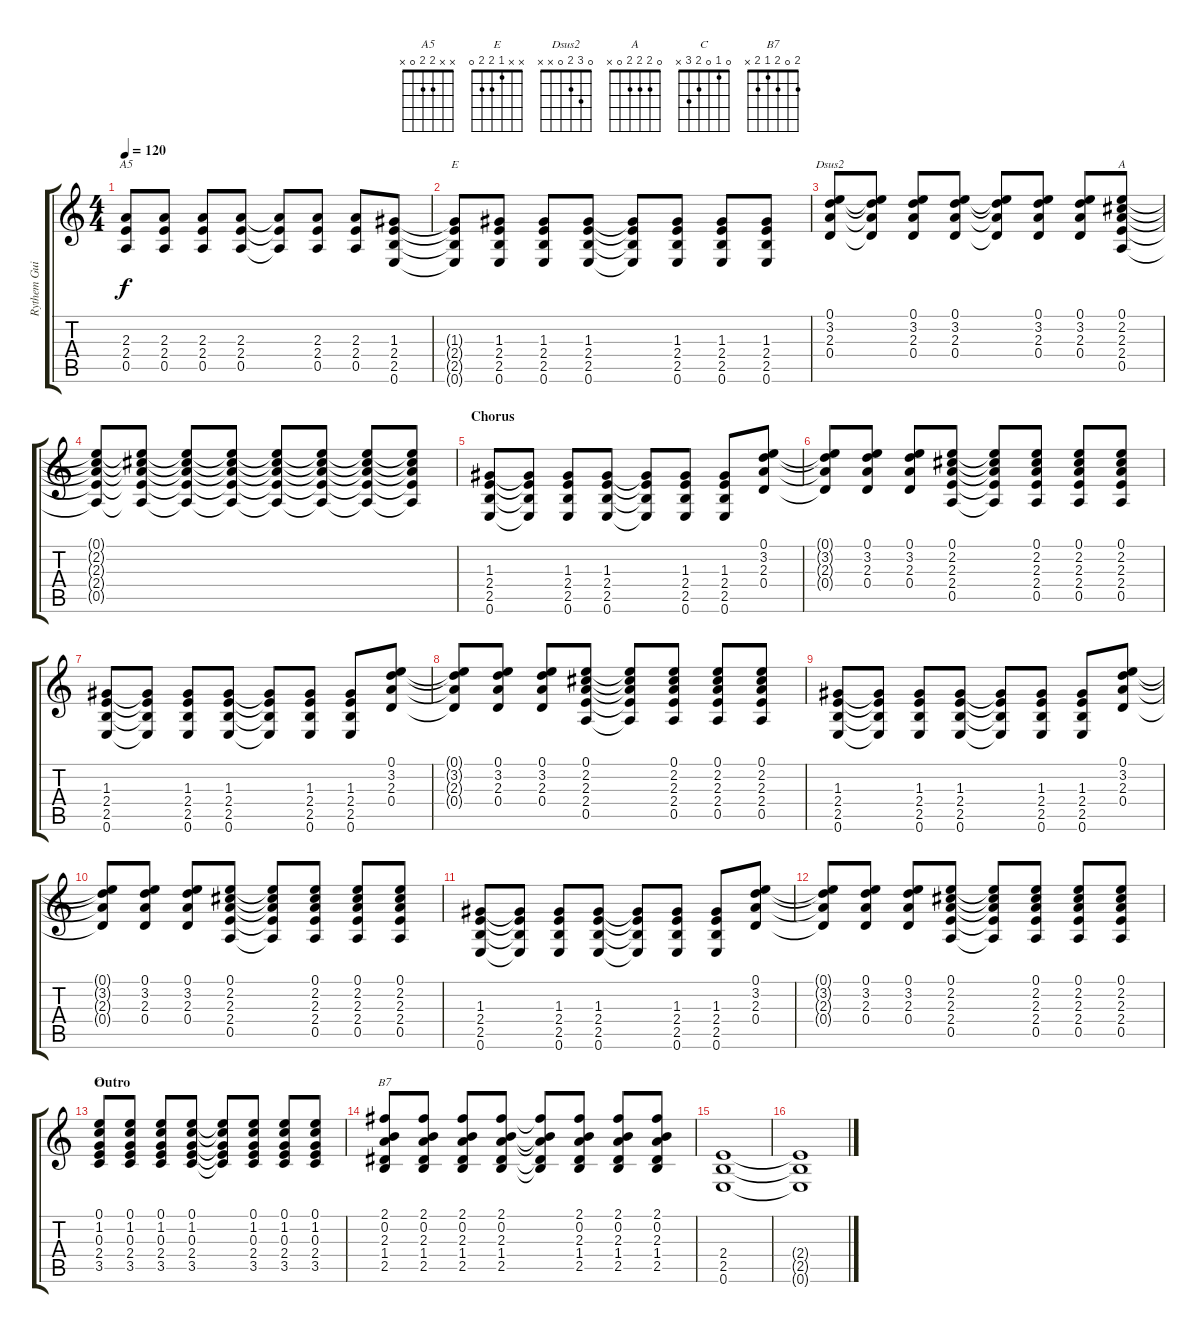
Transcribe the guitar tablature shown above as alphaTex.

\track ("Rythem Guitar" "Rythem Gui") {instrument distortionguitar}
\staff {score tabs}
\tuning (E4 B3 G3 D3 A2 E2) {hide}
\chord ("A5" x x 2 2 0 x)
\chord ("E" x x 1 2 2 0)
\chord ("Dsus2" 0 3 2 0 x x)
\chord ("A" 0 2 2 2 0 x)
\chord ("C" 0 1 0 2 3 x)
\chord ("B7" 2 0 2 1 2 x)
\ts (4 4)
\tempo 120
\clef g2
\ks c
(2.3{t} 2.4{t} 0.5{t}).8{ch "A5" dy f} (2.3 2.4 0.5).8 (2.3 2.4 0.5).8 (2.3 2.4 0.5).8 (2.3{t} 2.4{t} 0.5{t}).8 (2.3 2.4 0.5).8 (2.3 2.4 0.5).8 (1.3 2.4 2.5 0.6).8 |
(1.3{t} 2.4{t} 2.5{t} 0.6{t}).8{ch "E"} (1.3 2.4 2.5 0.6).8 (1.3 2.4 2.5 0.6).8 (1.3 2.4 2.5 0.6).8 (1.3{t} 2.4{t} 2.5{t} 0.6{t}).8 (1.3 2.4 2.5 0.6).8 (1.3 2.4 2.5 0.6).8 (1.3 2.4 2.5 0.6).8 |
(0.1 3.2 2.3 0.4).8{ch "Dsus2"} (0.1{t} 3.2{t} 2.3{t} 0.4{t}).8 (0.1 3.2 2.3 0.4).8 (0.1 3.2 2.3 0.4).8 (0.1{t} 3.2{t} 2.3{t} 0.4{t}).8 (0.1 3.2 2.3 0.4).8 (0.1 3.2 2.3 0.4).8 (0.1 2.2 2.3 2.4 0.5).8{ch "A"} |
(0.1{t} 2.2{t} 2.3{t} 2.4{t} 0.5{t}).8 (0.1{t} 2.2{t} 2.3{t} 2.4{t} 0.5{t}).8 (0.1{t} 2.2{t} 2.3{t} 2.4{t} 0.5{t}).8 (0.1{t} 2.2{t} 2.3{t} 2.4{t} 0.5{t}).8 (0.1{t} 2.2{t} 2.3{t} 2.4{t} 0.5{t}).8 (0.1{t} 2.2{t} 2.3{t} 2.4{t} 0.5{t}).8 (0.1{t} 2.2{t} 2.3{t} 2.4{t} 0.5{t}).8 (0.1{t} 2.2{t} 2.3{t} 2.4{t} 0.5{t}).8 |
\section ("" "Chorus")
(1.3 2.4 2.5 0.6).8 (1.3{t} 2.4{t} 2.5{t} 0.6{t}).8 (1.3 2.4 2.5 0.6).8 (1.3 2.4 2.5 0.6).8 (1.3{t} 2.4{t} 2.5{t} 0.6{t}).8 (1.3 2.4 2.5 0.6).8 (1.3 2.4 2.5 0.6).8 (0.1 3.2 2.3 0.4).8 |
(0.1{t} 3.2{t} 2.3{t} 0.4{t}).8 (0.1 3.2 2.3 0.4).8 (0.1 3.2 2.3 0.4).8 (0.1 2.2 2.3 2.4 0.5).8 (0.1{t} 2.2{t} 2.3{t} 2.4{t} 0.5{t}).8 (0.1 2.2 2.3 2.4 0.5).8 (0.1 2.2 2.3 2.4 0.5).8 (0.1 2.2 2.3 2.4 0.5).8 |
(1.3 2.4 2.5 0.6).8 (1.3{t} 2.4{t} 2.5{t} 0.6{t}).8 (1.3 2.4 2.5 0.6).8 (1.3 2.4 2.5 0.6).8 (1.3{t} 2.4{t} 2.5{t} 0.6{t}).8 (1.3 2.4 2.5 0.6).8 (1.3 2.4 2.5 0.6).8 (0.1 3.2 2.3 0.4).8 |
(0.1{t} 3.2{t} 2.3{t} 0.4{t}).8 (0.1 3.2 2.3 0.4).8 (0.1 3.2 2.3 0.4).8 (0.1 2.2 2.3 2.4 0.5).8 (0.1{t} 2.2{t} 2.3{t} 2.4{t} 0.5{t}).8 (0.1 2.2 2.3 2.4 0.5).8 (0.1 2.2 2.3 2.4 0.5).8 (0.1 2.2 2.3 2.4 0.5).8 |
(1.3 2.4 2.5 0.6).8 (1.3{t} 2.4{t} 2.5{t} 0.6{t}).8 (1.3 2.4 2.5 0.6).8 (1.3 2.4 2.5 0.6).8 (1.3{t} 2.4{t} 2.5{t} 0.6{t}).8 (1.3 2.4 2.5 0.6).8 (1.3 2.4 2.5 0.6).8 (0.1 3.2 2.3 0.4).8 |
(0.1{t} 3.2{t} 2.3{t} 0.4{t}).8 (0.1 3.2 2.3 0.4).8 (0.1 3.2 2.3 0.4).8 (0.1 2.2 2.3 2.4 0.5).8 (0.1{t} 2.2{t} 2.3{t} 2.4{t} 0.5{t}).8 (0.1 2.2 2.3 2.4 0.5).8 (0.1 2.2 2.3 2.4 0.5).8 (0.1 2.2 2.3 2.4 0.5).8 |
(1.3 2.4 2.5 0.6).8 (1.3{t} 2.4{t} 2.5{t} 0.6{t}).8 (1.3 2.4 2.5 0.6).8 (1.3 2.4 2.5 0.6).8 (1.3{t} 2.4{t} 2.5{t} 0.6{t}).8 (1.3 2.4 2.5 0.6).8 (1.3 2.4 2.5 0.6).8 (0.1 3.2 2.3 0.4).8 |
(0.1{t} 3.2{t} 2.3{t} 0.4{t}).8 (0.1 3.2 2.3 0.4).8 (0.1 3.2 2.3 0.4).8 (0.1 2.2 2.3 2.4 0.5).8 (0.1{t} 2.2{t} 2.3{t} 2.4{t} 0.5{t}).8 (0.1 2.2 2.3 2.4 0.5).8 (0.1 2.2 2.3 2.4 0.5).8 (0.1 2.2 2.3 2.4 0.5).8 |
\section ("" "Outro")
(0.1 1.2 0.3 2.4 3.5).8{ch "C"} (0.1 1.2 0.3 2.4 3.5).8 (0.1 1.2 0.3 2.4 3.5).8 (0.1 1.2 0.3 2.4 3.5).8 (0.1{t} 1.2{t} 0.3{t} 2.4{t} 3.5{t}).8 (0.1 1.2 0.3 2.4 3.5).8 (0.1 1.2 0.3 2.4 3.5).8 (0.1 1.2 0.3 2.4 3.5).8 |
(2.1 0.2 2.3 1.4 2.5).8{ch "B7"} (2.1 0.2 2.3 1.4 2.5).8 (2.1 0.2 2.3 1.4 2.5).8 (2.1 0.2 2.3 1.4 2.5).8 (2.1{t} 0.2{t} 2.3{t} 1.4{t} 2.5{t}).8 (2.1 0.2 2.3 1.4 2.5).8 (2.1 0.2 2.3 1.4 2.5).8 (2.1 0.2 2.3 1.4 2.5).8 |
(2.4 2.5 0.6).1{volume 6} |
(2.4{t} 2.5{t} 0.6{t}).1
